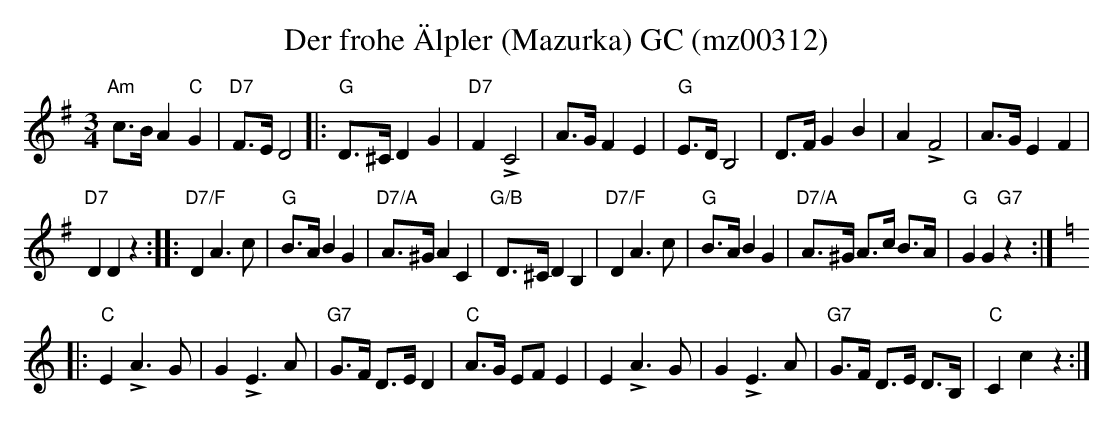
X:1
T:Der frohe \"Alpler (Mazurka) GC (mz00312)
M:3/4
L:1/8
K:G major
"Am"c>B A2"C"G2 | "D7"F>ED4 |: "G"D>^CD2G2 | "D7"F2 !>!C4 | A>GF2E2 | "G"E>DB,4 | D>FG2B2 | A2 !>!F4 | A>G E2F2 |
"D7"D2D2z2 :: "D7/F"D2A3c | "G"B>A B2G2 | "D7/A"A>^G A2C2 | "G/B"D>^C D2B,2 | "D7/F"D2A3c | "G"B>A B2G2 | "D7/A"A>^G A>c B>A | "G"G2G2"G7"z2 :: [K:C]
"C"E2 !>!A3G | G2 !>!E3A | "G7"G>F D>E D2 | "C"A>G EF E2 | E2 !>!A3G | G2!>!E3A | "G7"G>F D>E D>B, | "C"C2c2z2 :|
